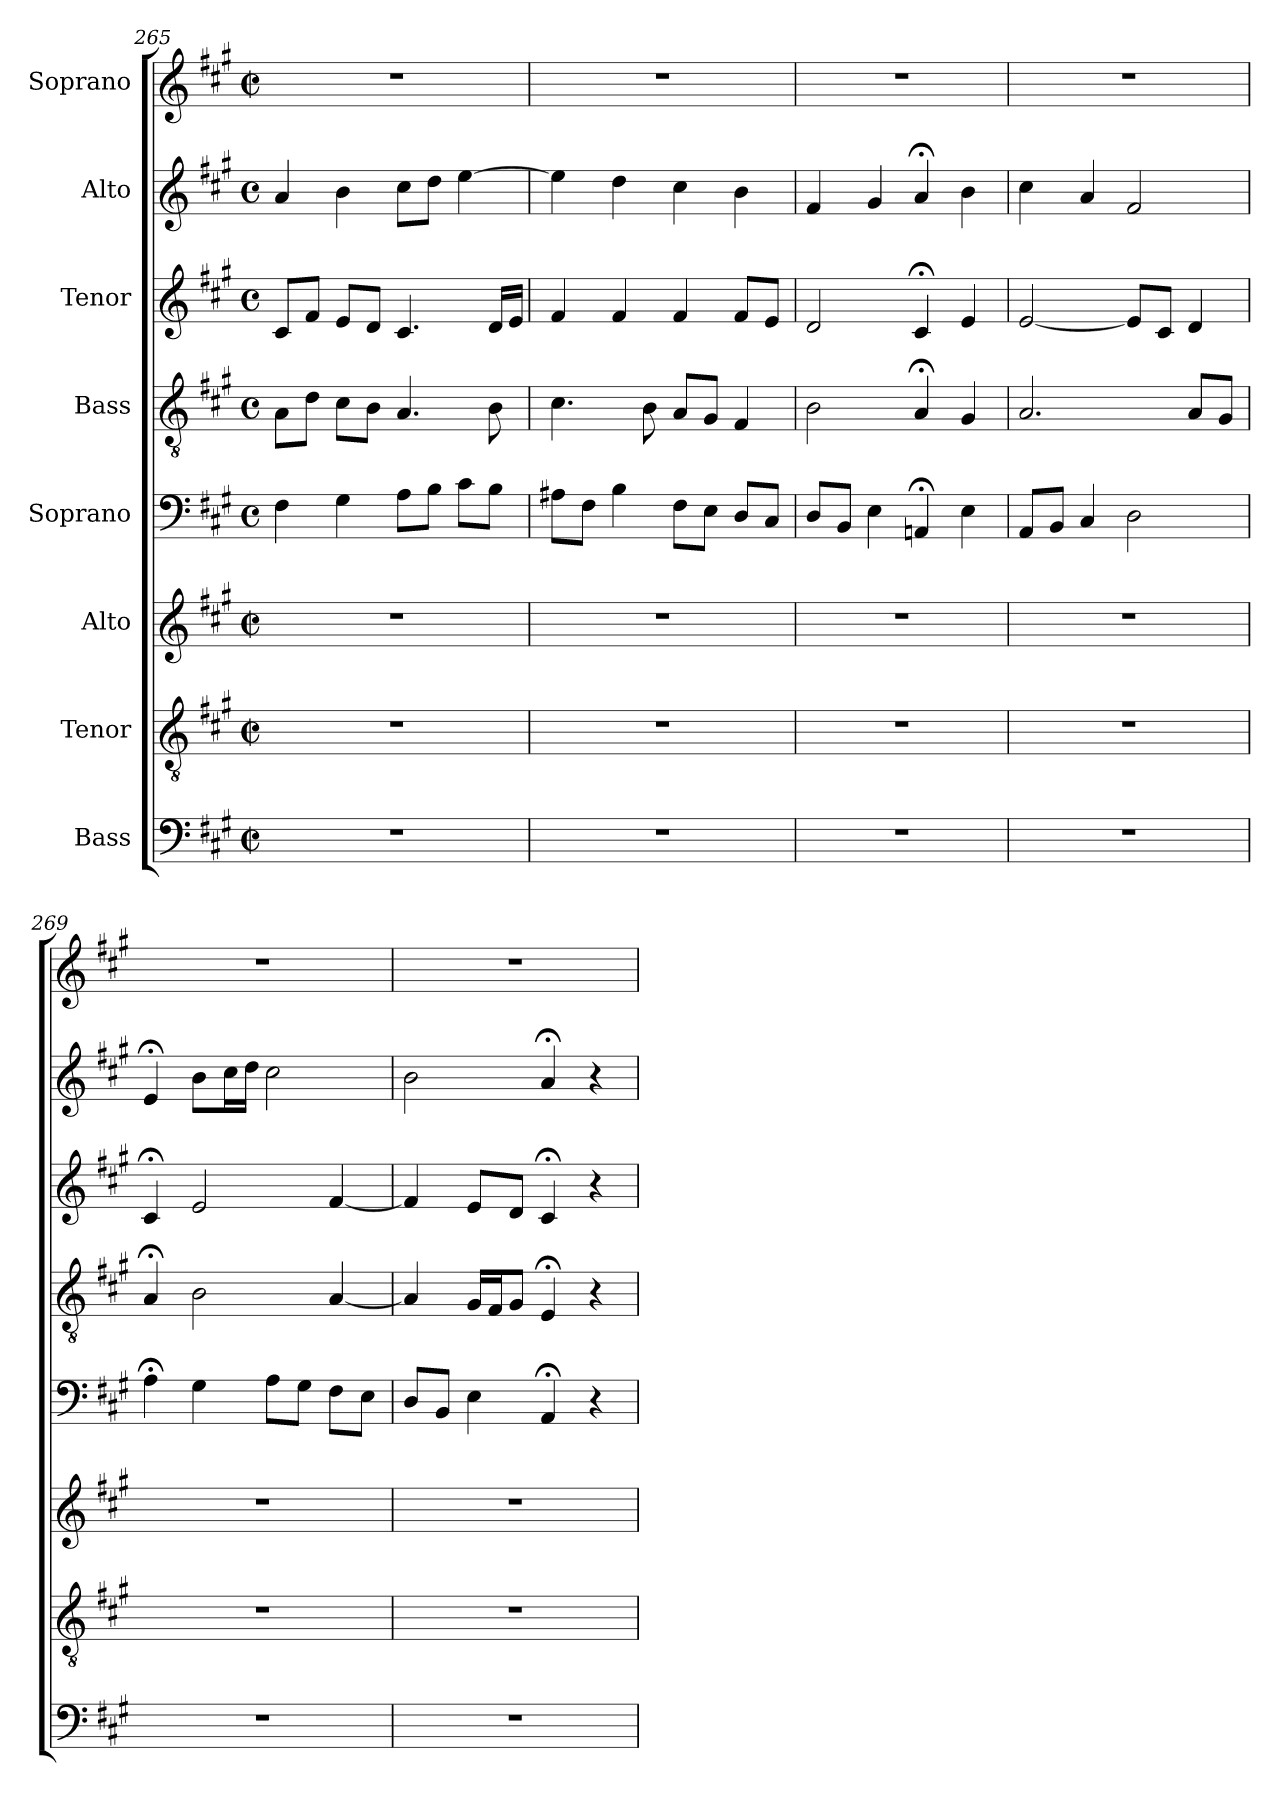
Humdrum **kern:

**kern	**kern	**kern	**kern	**kern	**kern	**kern	**kern
*part8	*part7	*part6	*part5	*part4	*part3	*part2	*part1
*staff8	*staff7	*staff6	*staff5	*staff4	*staff3	*staff2	*staff1
*I"Bass	*I"Tenor	*I"Alto	*I"Soprano	*I"Bass	*I"Tenor	*I"Alto	*I"Soprano
!!LO:PB:g=z
*clefF4	*clefGv2	*clefG2	*clefF4	*clefGv2	*clefG2	*clefG2	*clefG2
*k[f#c#g#]	*k[f#c#g#]	*k[f#c#g#]	*k[f#c#g#]	*k[f#c#g#]	*k[f#c#g#]	*k[f#c#g#]	*k[f#c#g#]
*A:	*A:	*A:	*A:	*A:	*A:	*A:	*A:
*M2/2	*M2/2	*M2/2	*M4/4	*M4/4	*M4/4	*M4/4	*M2/2
*met(c|)	*met(c|)	*met(c|)	*met(c)	*met(c)	*met(c)	*met(c)	*met(c|)
=265	=265	=265	=265	=265	=265	=265	=265
1r	1r	1r	4F#\	8A\L	8c#/L	4a/	1r
.	.	.	.	8d\J	8f#/J	.	.
.	.	.	4G#\	8c#\L	8e/L	4b\	.
.	.	.	.	8B\J	8d/J	.	.
.	.	.	8A\L	4.A/	4.c#/	8cc#\L	.
.	.	.	8B\J	.	.	8dd\J	.
.	.	.	8c#\L	.	.	[>4ee\	.
.	.	.	8B\J	8B\	16d/LL	.	.
.	.	.	.	.	16e/JJ	.	.
=266	=266	=266	=266	=266	=266	=266	=266
1r	1r	1r	8A#X\L	4.c#\	4f#/	4ee\]	1r
.	.	.	8F#\J	.	.	.	.
.	.	.	4B\	.	4f#/	4dd\	.
.	.	.	.	8B\	.	.	.
.	.	.	8F#\L	8A/L	4f#/	4cc#\	.
.	.	.	8E\J	8G#/J	.	.	.
.	.	.	8D/L	4F#/	8f#/L	4b\	.
.	.	.	8C#/J	.	8e/J	.	.
=267	=267	=267	=267	=267	=267	=267	=267
1r	1r	1r	8D/L	2B\	2d/	4f#/	1r
.	.	.	8BB/J	.	.	.	.
.	.	.	4E\	.	.	4g#/	.
.	.	.	4AAn;/	4A;/	4c#;/	4a;/	.
.	.	.	4E\	4G#/	4e/	4b\	.
=268	=268	=268	=268	=268	=268	=268	=268
1r	1r	1r	8AA/L	2.A/	[<2e/	4cc#\	1r
.	.	.	8BB/J	.	.	.	.
.	.	.	4C#/	.	.	4a/	.
.	.	.	2D\	.	8e/L]	2f#/	.
.	.	.	.	.	8c#/J	.	.
.	.	.	.	8A/L	4d/	.	.
.	.	.	.	8G#/J	.	.	.
=269	=269	=269	=269	=269	=269	=269	=269
1r	1r	1r	4A;<\	4A;/	4c#;/	4e;/	1r
.	.	.	4G#\	2B\	2e/	8b\L	.
.	.	.	.	.	.	16cc#\L	.
.	.	.	.	.	.	16dd\JJ	.
.	.	.	8A\L	.	.	2cc#\	.
.	.	.	8G#\J	.	.	.	.
.	.	.	8F#\L	[<4A/	[<4f#/	.	.
.	.	.	8E\J	.	.	.	.
=270	=270	=270	=270	=270	=270	=270	=270
1r	1r	1r	8D/L	4A/]	4f#/]	2b\	1r
.	.	.	8BB/J	.	.	.	.
.	.	.	4E\	16G#/LL	8e/L	.	.
.	.	.	.	16F#/J	.	.	.
.	.	.	.	8G#/J	8d/J	.	.
.	.	.	4AA;/	4E;/	4c#;/	4a;/	.
.	.	.	4r	4r	4r	4r	.
=	=	=	=	=	=	=	=
*-	*-	*-	*-	*-	*-	*-	*-
